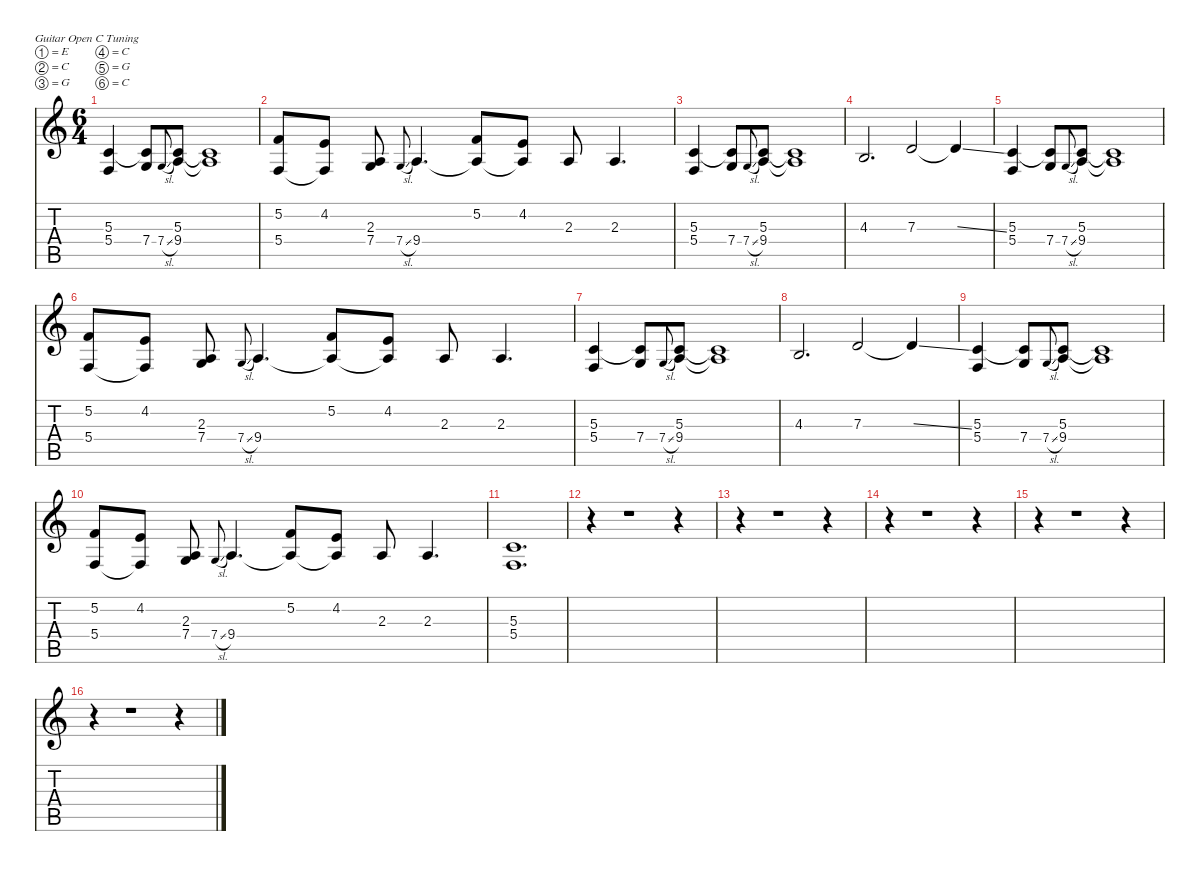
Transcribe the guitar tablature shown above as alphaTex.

\defaultSystemsLayout 4
\hideDynamics
\bracketExtendMode nobrackets
\singleTrackTrackNamePolicy hidden
\multiTrackTrackNamePolicy hidden
\firstSystemTrackNameMode fullname
\firstSystemTrackNameOrientation horizontal
\otherSystemsTrackNameOrientation horizontal
\track ("Voices" "tbn.") {instrument trombone}
\staff {score tabs}
\tuning (E4 C4 G3 C3 G2 C2)
\ts (6 4)
\tempo (98 hide)
\clef g2
\ks c
(5.3 5.4).4{dy f beam Up} (5.3{t} 7.4).8{beam Up} 7.4{sl}.8{gr onbeat dy mf beam Up} (5.3 9.4).8{dy f beam Up} (5.3{t} 9.4{t}).1{beam Up} |
(5.2 5.4).8{beam Up} (4.2 5.4{t}).8{beam Up} (2.3 7.4).8{beam Up} 7.4{sl}.8{gr onbeat dy mf beam Up} 9.4.4{d dy f beam Up} (5.2 9.4{t}).8{beam Up} (4.2 9.4{t}).8{beam Up} 2.3.8{beam Up} 2.3.4{d beam Up} |
\tempo (97 hide)
(5.3 5.4).4{beam Up} (5.3{t} 7.4).8{beam Up} 7.4{sl}.8{gr onbeat dy mf beam Up} (5.3 9.4).8{dy f beam Up} (5.3{t} 9.4{t}).1{beam Up} |
4.3.2{d beam Up} 7.3.2{beam Up} 7.3{ss t}.4{beam Up} |
\tempo (98 hide)
(5.3 5.4).4{beam Up} (5.3{t} 7.4).8{beam Up} 7.4{sl}.8{gr onbeat dy mf beam Up} (5.3 9.4).8{dy f beam Up} (5.3{t} 9.4{t}).1{beam Up} |
(5.2 5.4).8{beam Up} (4.2 5.4{t}).8{beam Up} (2.3 7.4).8{beam Up} 7.4{sl}.8{gr onbeat dy mf beam Up} 9.4.4{d dy f beam Up} (5.2 9.4{t}).8{beam Up} (4.2 9.4{t}).8{beam Up} 2.3.8{beam Up} 2.3.4{d beam Up} |
(5.3 5.4).4{beam Up} (5.3{t} 7.4).8{beam Up} 7.4{sl}.8{gr onbeat dy mf beam Up} (5.3 9.4).8{dy f beam Up} (5.3{t} 9.4{t}).1{beam Up} |
4.3.2{d beam Up} 7.3.2{beam Up} 7.3{ss t}.4{beam Up} |
\tempo (97 hide)
(5.3 5.4).4{beam Up} (5.3{t} 7.4).8{beam Up} 7.4{sl}.8{gr onbeat dy mf beam Up} (5.3 9.4).8{dy f beam Up} (5.3{t} 9.4{t}).1{beam Up} |
(5.2 5.4).8{beam Up} (4.2 5.4{t}).8{beam Up} (2.3 7.4).8{beam Up} 7.4{sl}.8{gr onbeat dy mf beam Up} 9.4.4{d dy f beam Up} (5.2 9.4{t}).8{beam Up} (4.2 9.4{t}).8{beam Up} 2.3.8{beam Up} 2.3.4{d beam Up} |
(5.3 5.4).1{d beam Up} |
r.4{beam Down} r.1{beam Down} r.4{beam Down} |
\tempo (98 hide)
r.4{beam Down} r.1{beam Down} r.4{beam Down} |
r.4{beam Down} r.1{beam Down} r.4{beam Down} |
r.4{beam Down} r.1{beam Down} r.4{beam Down} |
r.4{beam Down} r.1{beam Down} r.4{beam Down}
